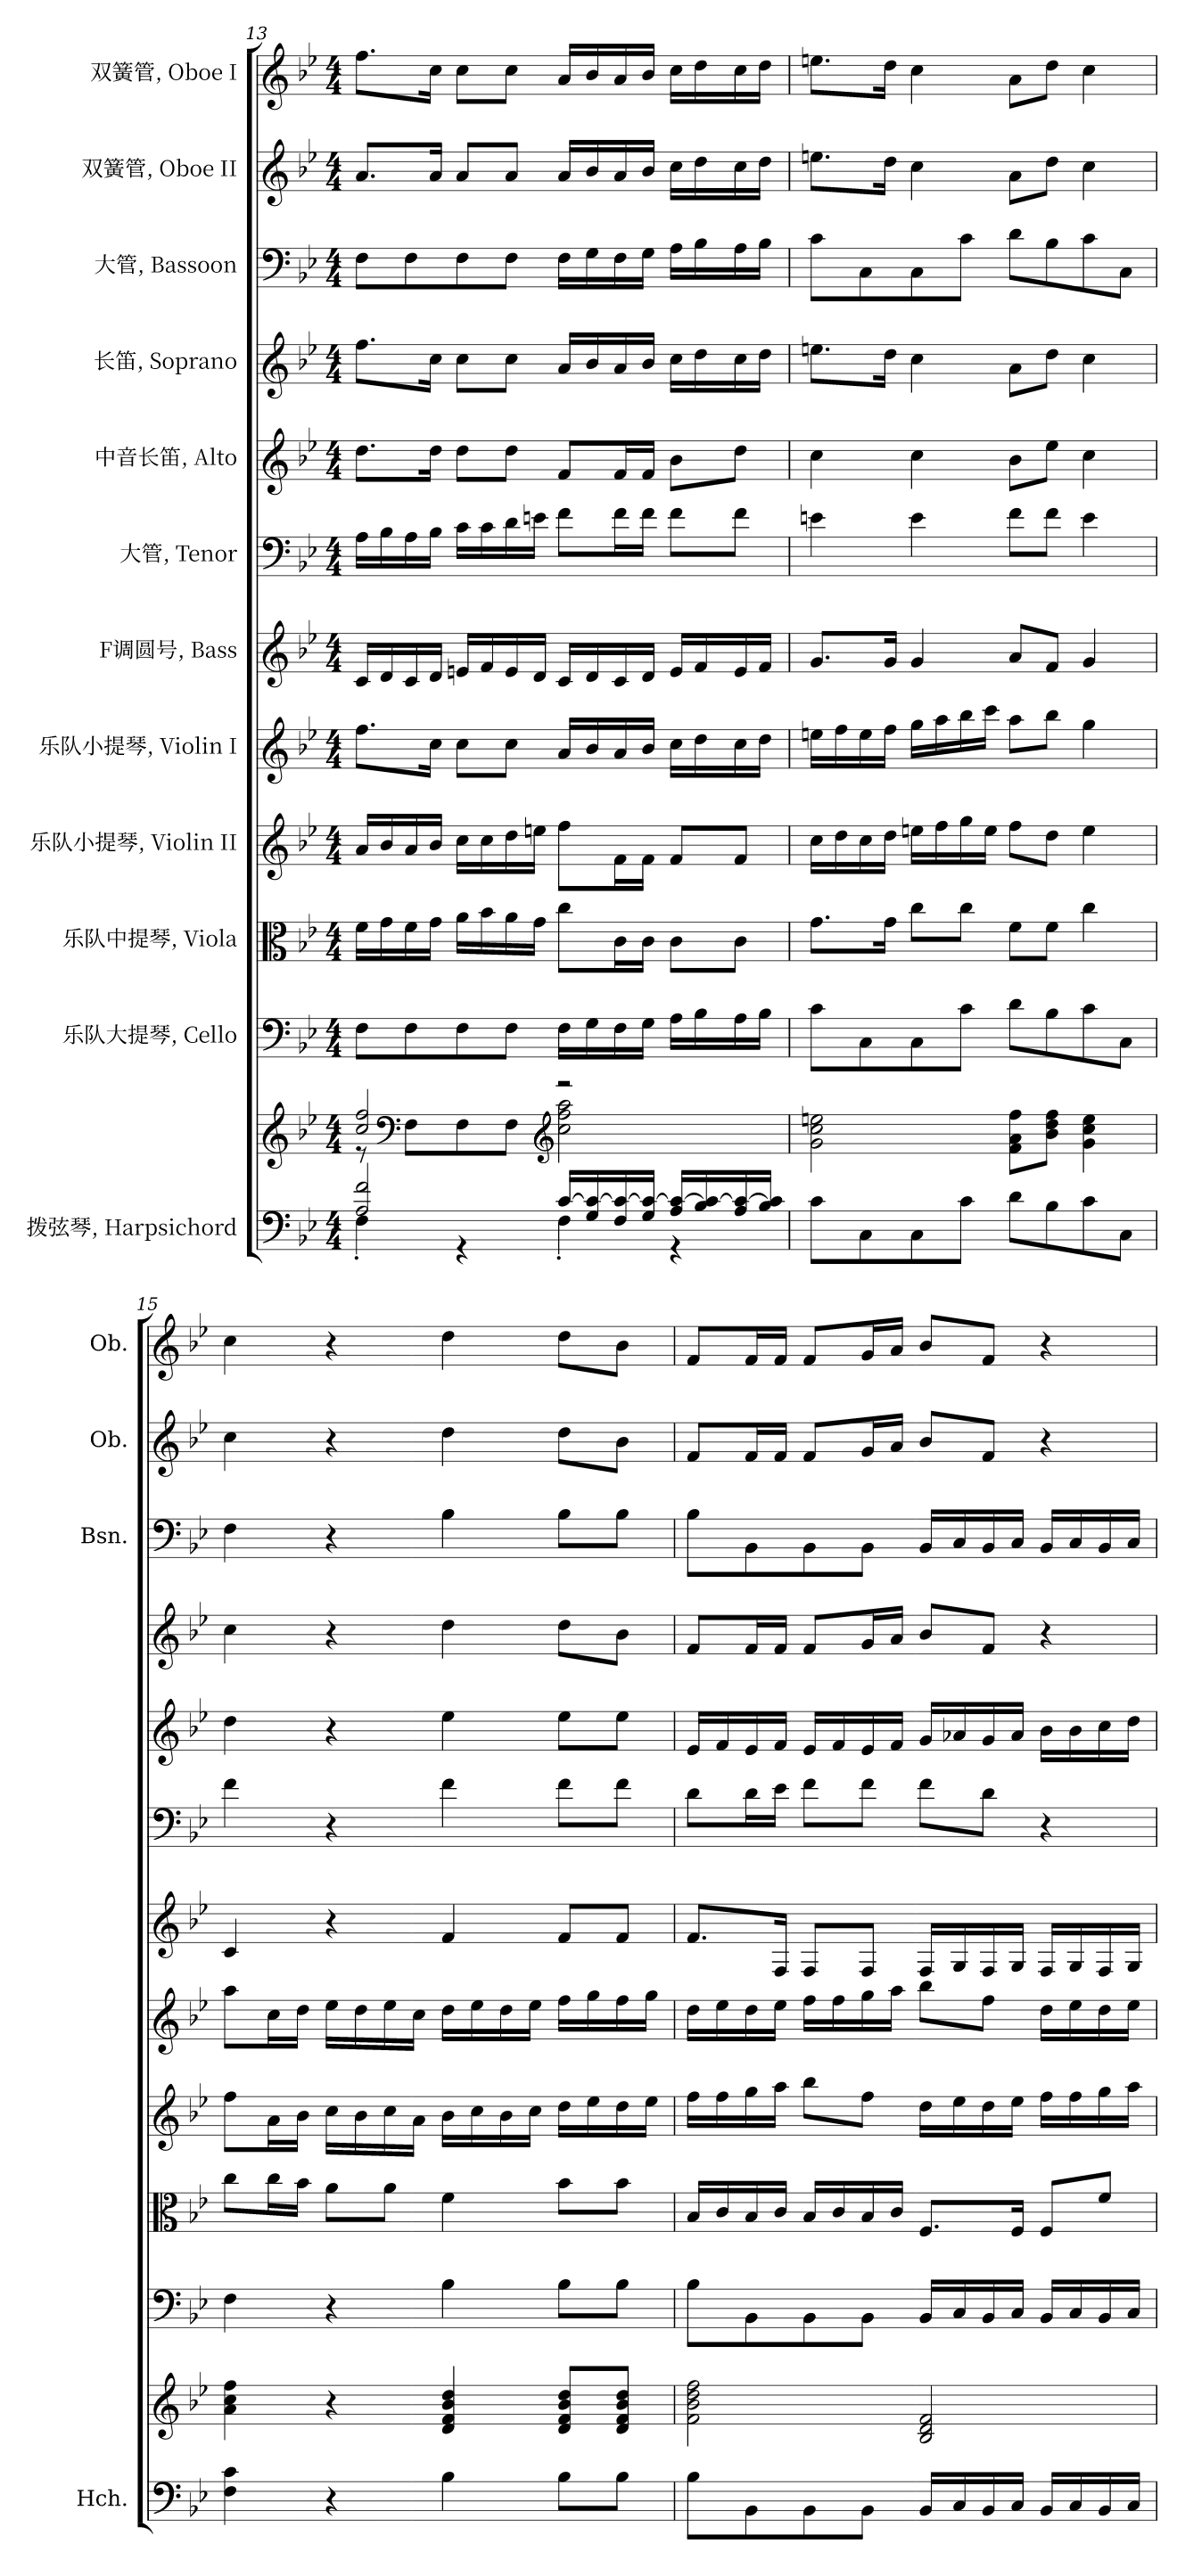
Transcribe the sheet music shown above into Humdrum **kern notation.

**kern	**kern	**kern	**kern	**kern	**kern	**kern	**kern	**kern	**kern	**kern	**kern	**kern
*part12	*part12	*part11	*part10	*part9	*part8	*part7	*part6	*part5	*part4	*part3	*part2	*part1
*staff13	*staff12	*staff11	*staff10	*staff9	*staff8	*staff7	*staff6	*staff5	*staff4	*staff3	*staff2	*staff1
*I"拨弦琴, Harpsichord	*	*I"乐队大提琴, Cello	*I"乐队中提琴, Viola	*I"乐队小提琴, Violin II	*I"乐队小提琴, Violin I	*I"F调圆号, Bass	*I"大管, Tenor	*I"中音长笛, Alto	*I"长笛, Soprano	*I"大管, Bassoon	*I"双簧管, Oboe II	*I"双簧管, Oboe I
*I'Hch.	*	*	*	*	*	*	*	*	*	*I'Bsn.	*I'Ob.	*I'Ob.
!!LO:PB:g=z
*clefF4	*clefG2	*clefF4	*clefC3	*clefG2	*clefG2	*clefG2	*clefF4	*clefG2	*clefG2	*clefF4	*clefG2	*clefG2
*	*	*	*	*	*	*ITrd4c7	*	*ITrd3c5	*	*	*	*
*k[b-e-]	*k[b-e-]	*k[b-e-]	*k[b-e-]	*k[b-e-]	*k[b-e-]	*k[b-e-a-]	*k[b-e-]	*k[b-]	*k[b-e-]	*k[b-e-]	*k[b-e-]	*k[b-e-]
*M4/4	*M4/4	*M4/4	*M4/4	*M4/4	*M4/4	*M4/4	*M4/4	*M4/4	*M4/4	*M4/4	*M4/4	*M4/4
=13	=13	=13	=13	=13	=13	=13	=13	=13	=13	=13	=13	=13
*^	*^	*	*	*	*	*	*	*	*	*	*	*
2A/ 2f/	4F'\	2cc/ 2ff/	8r	8F\L	16f\LL	16a/LL	8.ff\L	16F/LL	16A\LL	8.a\L	8.ff\L	8F\L	8.a/L	8.ff\L
.	.	.	.	.	16g\	16b-/	.	16G/	16B-\	.	.	.	.	.
*	*	*clefF4	*	*	*	*	*	*	*	*	*	*	*	*
.	.	.	8F\L	8F\	16f\	16a/	.	16F/	16A\	.	.	8F\	.	.
.	.	.	.	.	16g\JJ	16b-/JJ	16cc\Jk	16G/JJ	16B-\JJ	16a\Jk	16cc\Jk	.	16a/Jk	16cc\Jk
.	4r	.	8F\	8F\	16a\LL	16cc\LL	8cc\L	16An/LL	16c\LL	8a\L	8cc\L	8F\	8a/L	8cc\L
.	.	.	.	.	16b-\	16cc\	.	16B-/	16c\	.	.	.	.	.
.	.	.	8F\J	8F\J	16a\	16dd\	8cc\J	16A/	16d\	8a\J	8cc\J	8F\J	8a/J	8cc\J
.	.	.	.	.	16g\JJ	16een\JJ	.	16G/JJ	16en\JJ	.	.	.	.	.
*	*	*clefG2	*	*	*	*	*	*	*	*	*	*	*	*
[16c/LL	4F'\	2r	2cc\ 2ff\ 2aa\	16F\LL	8cc\L	8ff\L	16a/LL	16F/LL	8f\L	8c/L	16a/LL	16F\LL	16a/LL	16a/LL
16G/ 16c/_	.	.	.	16G\	.	.	16b-/	16G/	.	.	16b-/	16G\	16b-/	16b-/
16F/ 16c/_	.	.	.	16F\	16c\L	16f\L	16a/	16F/	16f\L	16c/L	16a/	16F\	16a/	16a/
16G/ 16c/_JJ	.	.	.	16G\JJ	16c\JJ	16f\JJ	16b-/JJ	16G/JJ	16f\JJ	16c/JJ	16b-/JJ	16G\JJ	16b-/JJ	16b-/JJ
16A/ 16c/_LL	4r	.	.	16A\LL	8c\L	8f/L	16cc\LL	16A/LL	8f\L	8f\L	16cc\LL	16A\LL	16cc\LL	16cc\LL
16B-/ 16c/_	.	.	.	16B-\	.	.	16dd\	16B-/	.	.	16dd\	16B-\	16dd\	16dd\
16A/ 16c/_	.	.	.	16A\	8c\J	8f/J	16cc\	16A/	8f\J	8a\J	16cc\	16A\	16cc\	16cc\
16B-/ 16c/]JJ	.	.	.	16B-\JJ	.	.	16dd\JJ	16B-/JJ	.	.	16dd\JJ	16B-\JJ	16dd\JJ	16dd\JJ
*v	*v	*	*	*	*	*	*	*	*	*	*	*	*	*
*	*v	*v	*	*	*	*	*	*	*	*	*	*	*
=14	=14	=14	=14	=14	=14	=14	=14	=14	=14	=14	=14	=14
8c\L	2g\ 2cc\ 2een\	8c\L	8.g\L	16cc\LL	16een\LL	8.c/L	4en\	4g\	8.een\L	8c\L	8.een\L	8.een\L
.	.	.	.	16dd\	16ff\	.	.	.	.	.	.	.
8C\	.	8C\	.	16cc\	16ee\	.	.	.	.	8C\	.	.
.	.	.	16g\Jk	16dd\JJ	16ff\JJ	16c/Jk	.	.	16dd\Jk	.	16dd\Jk	16dd\Jk
8C\	.	8C\	8cc\L	16een\LL	16gg\LL	4c/	4e\	4g\	4cc\	8C\	4cc\	4cc\
.	.	.	.	16ff\	16aa\	.	.	.	.	.	.	.
8c\J	.	8c\J	8cc\J	16gg\	16bb-\	.	.	.	.	8c\J	.	.
.	.	.	.	16ee\JJ	16ccc\JJ	.	.	.	.	.	.	.
8d\L	8f\ 8a\ 8ff\L	8d\L	8f\L	8ff\L	8aa\L	8d/L	8f\L	8f\L	8a\L	8d\L	8a\L	8a\L
8B-\	8b-\ 8dd\ 8ff\J	8B-\	8f\J	8dd\J	8bb-\J	8B-/J	8f\J	8b-\J	8dd\J	8B-\	8dd\J	8dd\J
8c\	4g\ 4cc\ 4ee\	8c\	4cc\	4ee\	4gg\	4c/	4e\	4g\	4cc\	8c\	4cc\	4cc\
8C\J	.	8C\J	.	.	.	.	.	.	.	8C\J	.	.
!!LO:PB:g=z
=15	=15	=15	=15	=15	=15	=15	=15	=15	=15	=15	=15	=15
4F\ 4c\	4a\ 4cc\ 4ff\	4F\	8cc\L	8ff\L	8aa\L	4F/	4f\	4a\	4cc\	4F\	4cc\	4cc\
.	.	.	16cc\L	16a\L	16cc\L	.	.	.	.	.	.	.
.	.	.	16b-\JJ	16b-\JJ	16dd\JJ	.	.	.	.	.	.	.
4r	4r	4r	8a\L	16cc\LL	16ee-\LL	4r	4r	4r	4r	4r	4r	4r
.	.	.	.	16b-\	16dd\	.	.	.	.	.	.	.
.	.	.	8a\J	16cc\	16ee-\	.	.	.	.	.	.	.
.	.	.	.	16a\JJ	16cc\JJ	.	.	.	.	.	.	.
4B-\	4d/ 4f/ 4b-/ 4dd/	4B-\	4f\	16b-\LL	16dd\LL	4B-/	4f\	4b-\	4dd\	4B-\	4dd\	4dd\
.	.	.	.	16cc\	16ee-\	.	.	.	.	.	.	.
.	.	.	.	16b-\	16dd\	.	.	.	.	.	.	.
.	.	.	.	16cc\JJ	16ee-\JJ	.	.	.	.	.	.	.
8B-\L	8d/ 8f/ 8b-/ 8dd/L	8B-\L	8b-\L	16dd\LL	16ff\LL	8B-/L	8f\L	8b-\L	8dd\L	8B-\L	8dd\L	8dd\L
.	.	.	.	16ee-\	16gg\	.	.	.	.	.	.	.
8B-\J	8d/ 8f/ 8b-/ 8dd/J	8B-\J	8b-\J	16dd\	16ff\	8B-/J	8f\J	8b-\J	8b-\J	8B-\J	8b-\J	8b-\J
.	.	.	.	16ee-\JJ	16gg\JJ	.	.	.	.	.	.	.
=16	=16	=16	=16	=16	=16	=16	=16	=16	=16	=16	=16	=16
8B-\L	2f\ 2b-\ 2dd\ 2ff\	8B-\L	16B-/LL	16ff\LL	16dd\LL	8.B-/L	8d\L	16B-/LL	8f/L	8B-\L	8f/L	8f/L
.	.	.	16c/	16ff\	16ee-\	.	.	16c/	.	.	.	.
8BB-\	.	8BB-\	16B-/	16gg\	16dd\	.	16d\L	16B-/	16f/L	8BB-\	16f/L	16f/L
.	.	.	16c/JJ	16aa\JJ	16ee-\JJ	16BB-/Jk	16e-\JJ	16c/JJ	16f/JJ	.	16f/JJ	16f/JJ
8BB-\	.	8BB-\	16B-/LL	8bb-\L	16ff\LL	8BB-/L	8f\L	16B-/LL	8f/L	8BB-\	8f/L	8f/L
.	.	.	16c/	.	16ff\	.	.	16c/	.	.	.	.
8BB-\J	.	8BB-\J	16B-/	8ff\J	16gg\	8BB-/J	8f\J	16B-/	16g/L	8BB-\J	16g/L	16g/L
.	.	.	16c/JJ	.	16aa\JJ	.	.	16c/JJ	16a/JJ	.	16a/JJ	16a/JJ
16BB-/LL	2B-/ 2d/ 2f/	16BB-/LL	8.F/L	16dd\LL	8bb-\L	16BB-/LL	8f\L	16d/LL	8b-/L	16BB-/LL	8b-/L	8b-/L
16C/	.	16C/	.	16ee-\	.	16C/	.	16e-X/	.	16C/	.	.
16BB-/	.	16BB-/	.	16dd\	8ff\J	16BB-/	8d\J	16d/	8f/J	16BB-/	8f/J	8f/J
16C/JJ	.	16C/JJ	16F/Jk	16ee-\JJ	.	16C/JJ	.	16e-/JJ	.	16C/JJ	.	.
16BB-/LL	.	16BB-/LL	8F/L	16ff\LL	16dd\LL	16BB-/LL	4r	16f\LL	4r	16BB-/LL	4r	4r
16C/	.	16C/	.	16ff\	16ee-\	16C/	.	16f\	.	16C/	.	.
16BB-/	.	16BB-/	8f/J	16gg\	16dd\	16BB-/	.	16g\	.	16BB-/	.	.
16C/JJ	.	16C/JJ	.	16aa\JJ	16ee-\JJ	16C/JJ	.	16a\JJ	.	16C/JJ	.	.
=	=	=	=	=	=	=	=	=	=	=	=	=
*-	*-	*-	*-	*-	*-	*-	*-	*-	*-	*-	*-	*-
